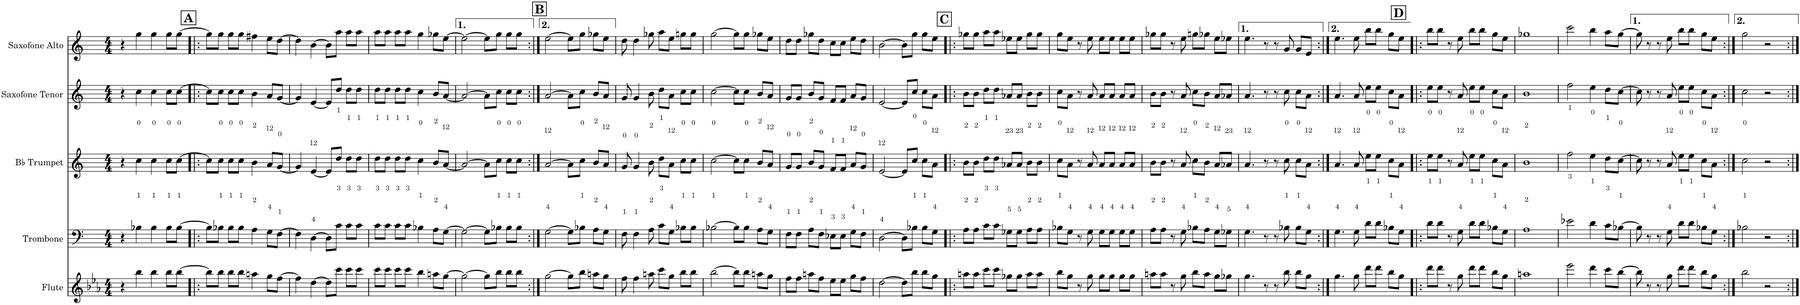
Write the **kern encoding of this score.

**kern	**kern	**kern	**kern	**kern
*part5	*part4	*part3	*part2	*part1
*staff5	*staff4	*staff3	*staff2	*staff1
*I"Flute	*I"Trombone	*I"Bb Trumpet	*I"Saxofone Tenor	*I"Saxofone Alto
*I'Fl.	*I'Tbn.	*I'Bb Tpt.	*I'Sax. Tn.	*
*clefG2	*clefF4	*clefG2	*clefG2	*clefG2
*	*	*Trd1c2	*Trd8c14	*Trd5c9
*k[b-e-a-]	*k[]	*k[]	*k[]	*k[]
*M4/4	*M4/4	*M4/4	*M4/4	*M4/4
=1	=1	=1	=1	=1
4r	4r	4r	4r	4r
4bb-\	4B-X\	4cc\	4cc\	4gg\
4bb-\	4B-\	4cc\	4cc\	4gg\
8bb-\L	8B-\L	8cc\L	8cc\L	8gg\L
[8bb-\J	[8B-\J	[8cc\J	[8cc\J	[8gg\J
!!LO:REH:place=s1:a:B:cj:fs=14:t=A
=2!|:	=2!|:	=2!|:	=2!|:	=2!|:
8bb-\L]	8B-\L]	8cc\L]	8cc\L]	8gg\L]
8bb-\J	8B-X\J	8cc\J	8cc\J	8gg\J
8bb-\L	8B-\L	8cc\L	8cc\L	8gg\L
8bb-\J	8B-\J	8cc\J	8cc\J	8gg\J
4aan\	4A\	4b\	4b\	4ff#X\
8gg\L	8G\L	8a/L	8a/L	8ee\L
[8ff\J	[8F\J	[8g/J	[8g/J	[8dd\J
=3	=3	=3	=3	=3
4ff\]	4F\]	4g/]	4g/]	4dd\]
[4dd\	[4D\	[4e/	[4e/	[4b\
8dd\L]	8D\L]	8e/L]	8e/L]	8b\L]
8ccc\J	8c\J	8dd/J	8dd/J	8aa\J
8ccc\L	8c\L	8dd\L	8dd\L	8aa\L
8ccc\J	8c\J	8dd\J	8dd\J	8aa\J
=4	=4	=4	=4	=4
8ccc\L	8c\L	8dd\L	8dd\L	8aa\L
8ccc\J	8c\J	8dd\J	8dd\J	8aa\J
8ccc\L	8c\L	8dd\L	8dd\L	8aa\L
8ccc\J	8c\J	8dd\J	8dd\J	8aa\J
4bb-\	4B-X\	4cc\	4cc\	4gg\
8aan\L	8A\L	8b/L	8b/L	8gg-X\L
[8gg\J	[8G\J	[8a/J	[8a/J	[8ee\J
=5	=5	=5	=5	=5
2gg\_	2G\_	2a/_	2a/_	2ee\_
8gg\L]	8G\L]	8a\L]	8a\L]	8ee\L]
8bb-\J	8B-X\J	8cc\J	8cc\J	8gg\J
8bb-\L	8B-\L	8cc\L	8cc\L	8gg\L
8bb-\J	8B-\J	8cc\J	8cc\J	8gg\J
!!LO:REH:place=s1:a:B:cj:fs=14:t=B
=6:|!	=6:|!	=6:|!	=6:|!	=6:|!
[2gg\	[2G\	[2a/	[2a/	[2ee\
8gg\L]	8G\L]	8a\L]	8a\L]	8ee\L]
8bb-\J	8B-X\J	8cc\J	8cc\J	8gg\J
8aan\L	8A\L	8b/L	8b/L	8gg-X\L
8gg\J	8G\J	8a/J	8a/J	8ee\J
=7	=7	=7	=7	=7
8ff\	8F\	8g/	8g/	8dd\
4ff\	4F\	4g/	4g/	4dd\
8aan\	8A\	8b\	8b\	8gg-X\
8ccc\L	8c\L	8dd\L	8dd\L	8aa\L
8gg\J	8G\J	8a\J	8a\J	8ee\J
8bb-\L	8B-X\L	8cc\L	8cc\L	8ggn\L
8bb-\J	8B-\J	8cc\J	8cc\J	8gg\J
=8	=8	=8	=8	=8
[2bb-\	[2B-X\	[2cc\	[2cc\	[2gg\
8bb-\L]	8B-\L]	8cc\L]	8cc\L]	8gg\L]
8bb-\J	8B-\J	8cc\J	8cc\J	8gg\J
8aan\L	8A\L	8b/L	8b/L	8gg-X\L
8gg\J	8G\J	8a/J	8a/J	8ee\J
=9	=9	=9	=9	=9
8ff\L	8F\L	8g/L	8g/L	8dd\L
8ff\J	8F\J	8g/J	8g/J	8dd\J
8aan\L	8A\L	8b/L	8b/L	8gg-X\L
8ff\J	8F\J	8g/J	8g/J	8dd\J
8ee-\L	8E-X\L	8f/L	8f/L	8cc\L
8ee-\J	8E-\J	8f/J	8f/J	8cc\J
8gg\L	8G\L	8a/L	8a/L	8ee\L
8ff\J	8F\J	8g/J	8g/J	8dd\J
=10	=10	=10	=10	=10
[2dd\	[2D\	[2e/	[2e/	[2b\
8dd\L]	8D\L]	8e/L]	8e/L]	8b\L]
8bb-\J	8B-X\J	8cc/J	8cc/J	8gg\J
8bb-\L	8B-\L	8cc\L	8cc\L	8gg\L
8gg\J	8G\J	8a\J	8a\J	8ee\J
!!LO:REH:place=s1:a:B:cj:fs=14:t=C
=11!|:	=11!|:	=11!|:	=11!|:	=11!|:
8aan\L	8A\L	8b\L	8b\L	8gg-X\L
8aa\J	8A\J	8b\J	8b\J	8gg-\J
8ccc\L	8c\L	8dd\L	8dd\L	8aa\L
8ccc\J	8c\J	8dd\J	8dd\J	8aa\J
8gg-X\L	8G-X\L	8a-X/L	8a-X/L	8ee-X\L
8gg-\J	8G-\J	8a-/J	8a-/J	8ee-\J
8aa\L	8A\L	8b\L	8b\L	8gg-\L
8aa\J	8A\J	8b\J	8b\J	8gg-\J
=12	=12	=12	=12	=12
8bb-\L	8B-X\L	8cc\L	8cc\L	8gg\L
8gg\J	8G\J	8a\J	8a\J	8ee\J
8r	8r	8r	8r	8r
8gg\	8G\	8a/	8a/	8ee\
8gg\L	8G\L	8a/L	8a/L	8ee\L
8gg\J	8G\J	8a/J	8a/J	8ee\J
8gg\L	8G\L	8a/L	8a/L	8ee\L
8gg\J	8G\J	8a/J	8a/J	8ee\J
=13	=13	=13	=13	=13
8aan\L	8A\L	8b\L	8b\L	8gg-X\L
8aa\J	8A\J	8b\J	8b\J	8gg-\J
8r	8r	8r	8r	8r
8gg\	8G\	8a/	8a/	8ee\
8bb-\L	8B-X\L	8cc\L	8cc\L	8ggn\L
8aa\J	8A\J	8b\J	8b\J	8gg-X\J
8gg\L	8G\L	8a/L	8a/L	8ee\L
8gg-X\J	8G-X\J	8a-X/J	8a-X/J	8ee-X\J
=14	=14	=14	=14	=14
4.gg\	4.G\	4.a/	4.a/	4.ee\
8r	8r	8r	8r	8r
8r	8r	8r	8r	8r
8bb-\	8B-X\	8cc\	8cc\	8g/
8bb-\L	8B-\L	8cc\L	8cc\L	8g/L
8gg\J	8G\J	8a\J	8a\J	8e/J
!!LO:REH:place=s1:a:B:cj:fs=14:t=D:qo=3.5
=15:|!	=15:|!	=15:|!	=15:|!	=15:|!
4.gg\	4.G\	4.a/	4.a/	4.ee\
8gg\	8G\	8a/	8a/	8ee\
8ddd\L	8d\L	8ee\L	8ee\L	8bb\L
8ddd\J	8d\J	8ee\J	8ee\J	8bb\J
8bb-\L	8B-X\L	8cc\L	8cc\L	8gg\L
8gg\J	8G\J	8a\J	8a\J	8ee\J
=16!|:	=16!|:	=16!|:	=16!|:	=16!|:
8ddd\L	8d\L	8ee\L	8ee\L	8bb\L
8ddd\J	8d\J	8ee\J	8ee\J	8bb\J
8r	8r	8r	8r	8r
8gg\	8G\	8a/	8a/	8ee\
8ddd\L	8d\L	8ee\L	8ee\L	8bb\L
8ddd\J	8d\J	8ee\J	8ee\J	8bb\J
8bb-\L	8B-X\L	8cc\L	8cc\L	8gg\L
8gg\J	8G\J	8a\J	8a\J	8ee\J
=17	=17	=17	=17	=17
1aan	1A	1b	1b	1gg-X
=18	=18	=18	=18	=18
2eee-\	2e-X\	2ff\	2ff\	2ccc\
4ddd\	4d\	4ee\	4ee\	4bb\
8ccc\L	8c\L	8dd\L	8dd\L	8aa\L
[8bb-\J	[8B-X\J	[8cc\J	[8cc\J	[8gg\J
=19	=19	=19	=19	=19
8bb-\]	8B-\]	8cc\]	8cc\]	8gg\]
8r	8r	8r	8r	8r
8r	8r	8r	8r	8r
8gg\	8G\	8a/	8a/	8ee\
8ddd\L	8d\L	8ee\L	8ee\L	8bb\L
8ddd\J	8d\J	8ee\J	8ee\J	8bb\J
8bb-\L	8B-X\L	8cc\L	8cc\L	8gg\L
8gg\J	8G\J	8a\J	8a\J	8ee\J
=20:|!	=20:|!	=20:|!	=20:|!	=20:|!
2bb-\	2B-X\	2cc\	2cc\	2gg\
2r	2r	2r	2r	2r
=:|!	=:|!	=:|!	=:|!	=:|!
*-	*-	*-	*-	*-
